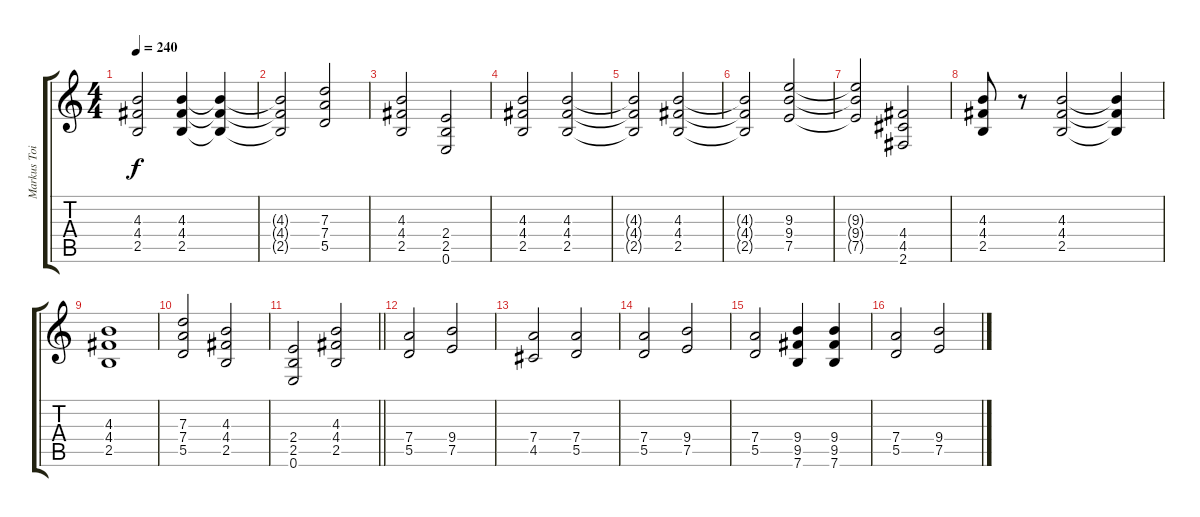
\track ("Markus Toivonen" "Markus Toi") {instrument distortionguitar}
\staff {score tabs}
\tuning (E4 B3 G3 D3 A2 E2) {hide}
\ts (4 4)
\tempo 240
\clef g2
\ks c
(4.3{t} 4.4{t} 2.5{t}).2{dy f} (4.3 4.4 2.5).4 (4.3{t} 4.4{t} 2.5{t}).4 |
(4.3{t} 4.4{t} 2.5{t}).2 (7.3 7.4 5.5).2 |
(4.3 4.4 2.5).2 (2.4 2.5 0.6).2 |
(4.3 4.4 2.5).2 (4.3 4.4 2.5).2 |
(4.3{t} 4.4{t} 2.5{t}).2 (4.3 4.4 2.5).2 |
(4.3{t} 4.4{t} 2.5{t}).2 (9.3 9.4 7.5).2 |
(9.3{t} 9.4{t} 7.5{t}).2 (4.4 4.5 2.6).2 |
(4.3 4.4 2.5).8 r.8 (4.3 4.4 2.5).2 (4.3{t} 4.4{t} 2.5{t}).4 |
(4.3 4.4 2.5).1 |
(7.3 7.4 5.5).2 (4.3 4.4 2.5).2 |
\barLineRight lightlight
(2.4 2.5 0.6).2 (4.3 4.4 2.5).2 |
(7.4 5.5).2 (9.4 7.5).2 |
(7.4 4.5).2 (7.4 5.5).2 |
(7.4 5.5).2 (9.4 7.5).2 |
(7.4 5.5).2 (9.4 9.5 7.6).4 (9.4 9.5 7.6).4 |
(7.4 5.5).2 (9.4 7.5).2
